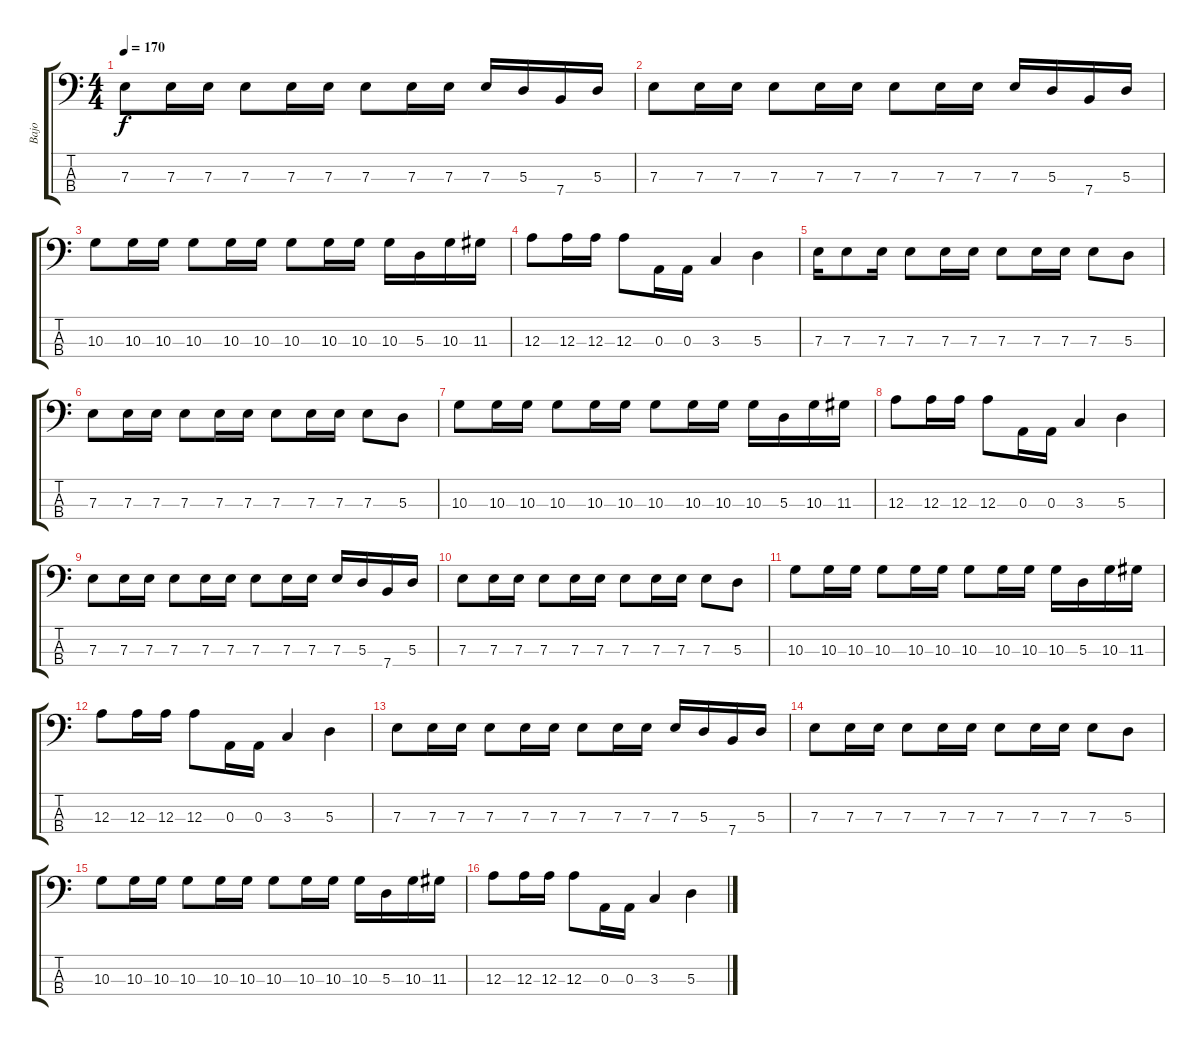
\track ("Bajo" "Bajo") {instrument electricbassfinger}
\staff {score tabs}
\tuning (G2 D2 A1 E1) {hide}
\ts (4 4)
\tempo 170
\clef f4
\ks c
7.3.8{dy f} 7.3.16 7.3.16 7.3.8 7.3.16 7.3.16 7.3.8 7.3.16 7.3.16 7.3.16 5.3.16 7.4.16 5.3.16 |
7.3.8 7.3.16 7.3.16 7.3.8 7.3.16 7.3.16 7.3.8 7.3.16 7.3.16 7.3.16 5.3.16 7.4.16 5.3.16 |
10.3.8 10.3.16 10.3.16 10.3.8 10.3.16 10.3.16 10.3.8 10.3.16 10.3.16 10.3.16 5.3.16 10.3.16 11.3.16 |
12.3.8 12.3.16 12.3.16 12.3.8 0.3.16 0.3.16 3.3.4 5.3.4 |
\section ("" "")
7.3.16 7.3.8 7.3.16 7.3.8 7.3.16 7.3.16 7.3.8 7.3.16 7.3.16 7.3.8 5.3.8 |
7.3.8 7.3.16 7.3.16 7.3.8 7.3.16 7.3.16 7.3.8 7.3.16 7.3.16 7.3.8 5.3.8 |
10.3.8 10.3.16 10.3.16 10.3.8 10.3.16 10.3.16 10.3.8 10.3.16 10.3.16 10.3.16 5.3.16 10.3.16 11.3.16 |
12.3.8 12.3.16 12.3.16 12.3.8 0.3.16 0.3.16 3.3.4 5.3.4 |
7.3.8 7.3.16 7.3.16 7.3.8 7.3.16 7.3.16 7.3.8 7.3.16 7.3.16 7.3.16 5.3.16 7.4.16 5.3.16 |
7.3.8 7.3.16 7.3.16 7.3.8 7.3.16 7.3.16 7.3.8 7.3.16 7.3.16 7.3.8 5.3.8 |
10.3.8 10.3.16 10.3.16 10.3.8 10.3.16 10.3.16 10.3.8 10.3.16 10.3.16 10.3.16 5.3.16 10.3.16 11.3.16 |
12.3.8 12.3.16 12.3.16 12.3.8 0.3.16 0.3.16 3.3.4 5.3.4 |
\section ("" "")
7.3.8 7.3.16 7.3.16 7.3.8 7.3.16 7.3.16 7.3.8 7.3.16 7.3.16 7.3.16 5.3.16 7.4.16 5.3.16 |
7.3.8 7.3.16 7.3.16 7.3.8 7.3.16 7.3.16 7.3.8 7.3.16 7.3.16 7.3.8 5.3.8 |
10.3.8 10.3.16 10.3.16 10.3.8 10.3.16 10.3.16 10.3.8 10.3.16 10.3.16 10.3.16 5.3.16 10.3.16 11.3.16 |
12.3.8 12.3.16 12.3.16 12.3.8 0.3.16 0.3.16 3.3.4 5.3.4
